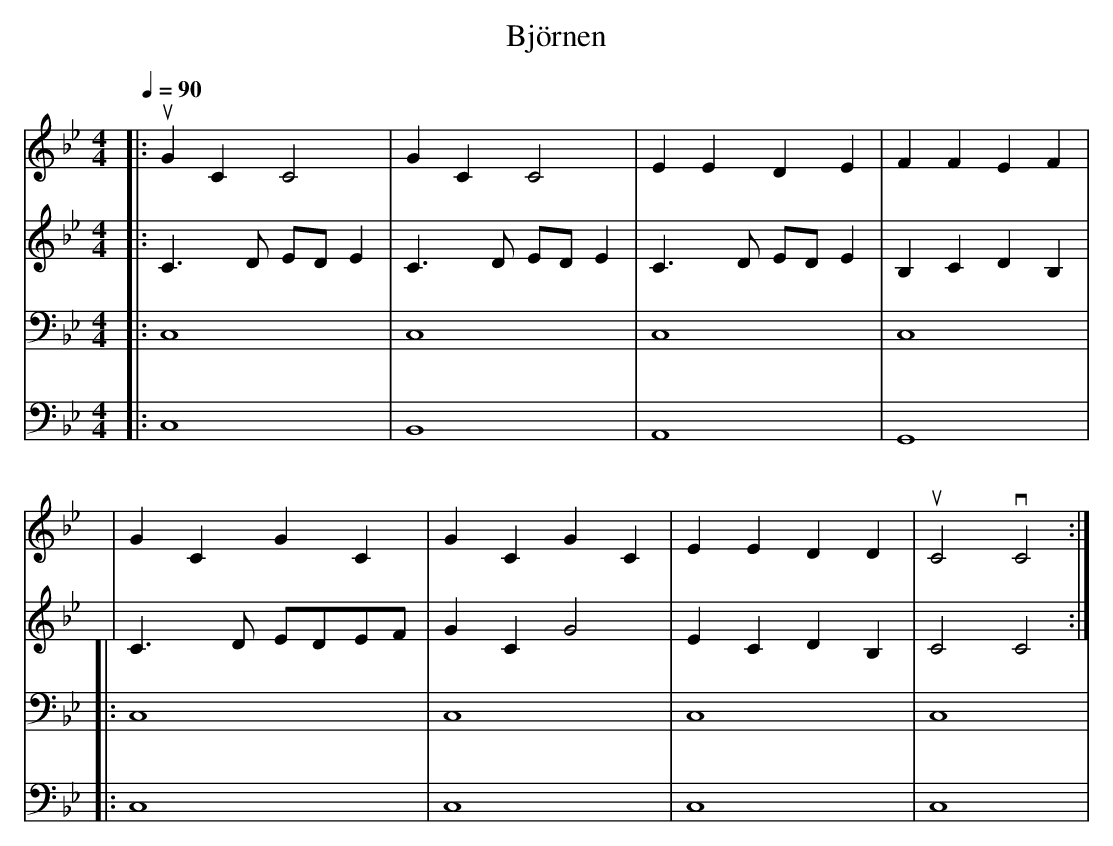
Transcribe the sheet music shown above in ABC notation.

X:1
T: Björnen
M: 4/4
L: 1/4
Q: 90
K: Bb
[V:1] [|: uGC C2 | GC C2 | EE DE | FF EF |
[V:2] [|: C3/2D/2 E/2D/2 E | C3/2D/2 E/2D/2 E | C3/2D/2 E/2D/2 E | B,C DB, |
[V:3] [|: C,4 | C,4 | C,4 | C,4 |
[V:4] [|: C,4 | B,,4 | A,,4 | G,,4 |
[V:1] | GC GC | GC GC | EE DD | uC2 vC2 :|]
[V:2] | C3/2D/2 E/2D/2E/2F/2 | GC G2 | EC DB, | C2 C2 :|]
[V:3] [|: C,4 | C,4 | C,4 | C,4 |
[V:4] [|: C,4 | C,4 | C,4 | C,4 |
